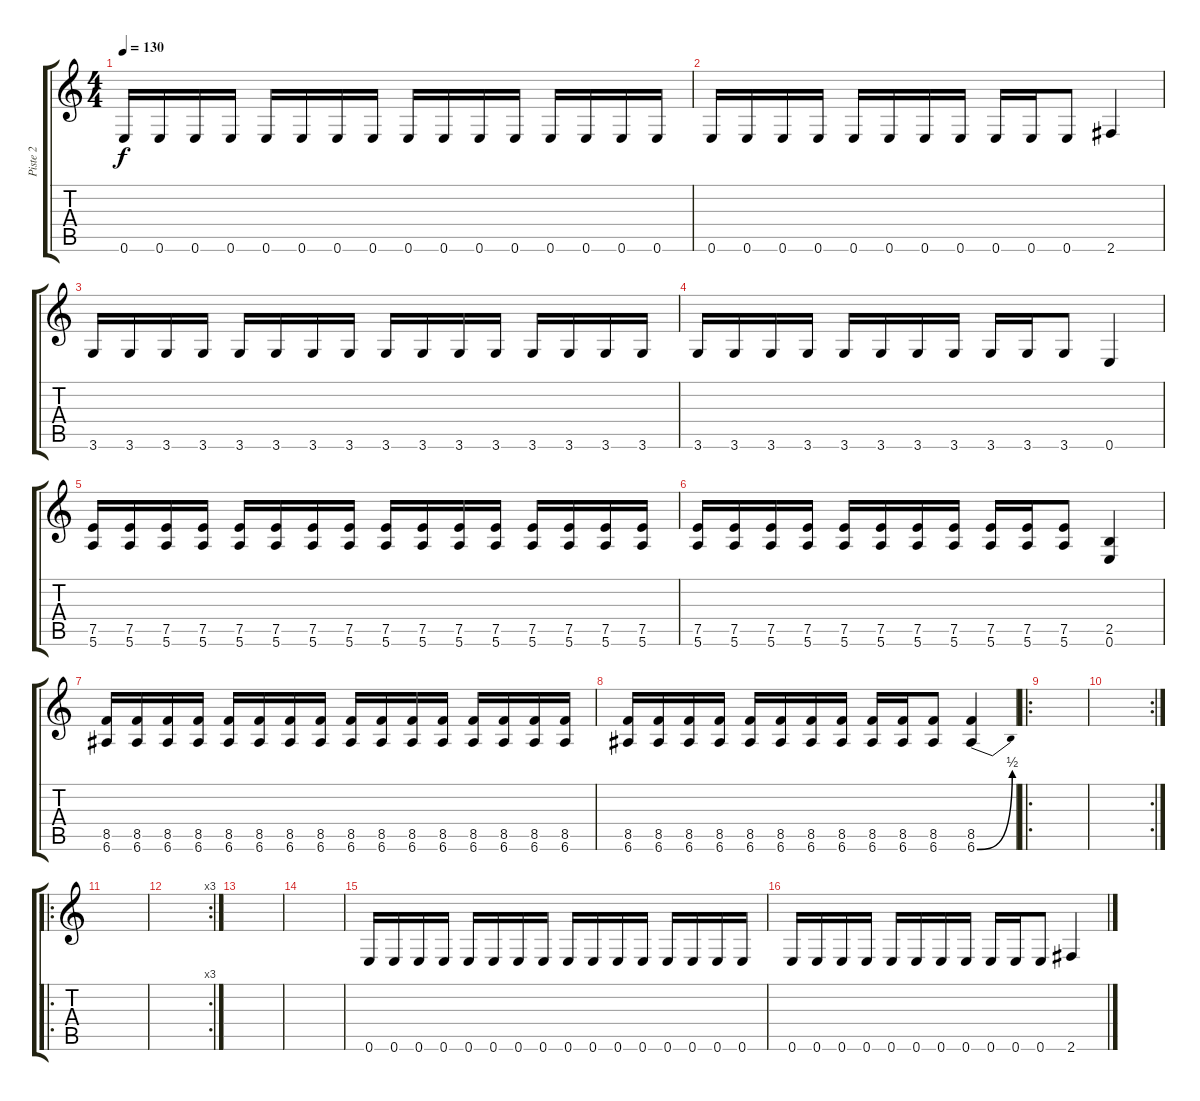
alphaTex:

\track ("Piste 2" "Piste 2") {instrument distortionguitar}
\staff {score tabs}
\tuning (E4 B3 G3 D3 A2 E2) {hide}
\ts (4 4)
\tempo 130
\clef g2
\ks c
0.6.16{dy f} 0.6.16 0.6.16 0.6.16 0.6.16 0.6.16 0.6.16 0.6.16 0.6.16 0.6.16 0.6.16 0.6.16 0.6.16 0.6.16 0.6.16 0.6.16 |
0.6.16 0.6.16 0.6.16 0.6.16 0.6.16 0.6.16 0.6.16 0.6.16 0.6.16 0.6.16 0.6.8 2.6.4 |
3.6.16 3.6.16 3.6.16 3.6.16 3.6.16 3.6.16 3.6.16 3.6.16 3.6.16 3.6.16 3.6.16 3.6.16 3.6.16 3.6.16 3.6.16 3.6.16 |
3.6.16 3.6.16 3.6.16 3.6.16 3.6.16 3.6.16 3.6.16 3.6.16 3.6.16 3.6.16 3.6.8 0.6.4 |
(7.5 5.6).16 (7.5 5.6).16 (7.5 5.6).16 (7.5 5.6).16 (7.5 5.6).16 (7.5 5.6).16 (7.5 5.6).16 (7.5 5.6).16 (7.5 5.6).16 (7.5 5.6).16 (7.5 5.6).16 (7.5 5.6).16 (7.5 5.6).16 (7.5 5.6).16 (7.5 5.6).16 (7.5 5.6).16 |
(7.5 5.6).16 (7.5 5.6).16 (7.5 5.6).16 (7.5 5.6).16 (7.5 5.6).16 (7.5 5.6).16 (7.5 5.6).16 (7.5 5.6).16 (7.5 5.6).16 (7.5 5.6).16 (7.5 5.6).8 (2.5 0.6).4 |
(8.5 6.6).16 (8.5 6.6).16 (8.5 6.6).16 (8.5 6.6).16 (8.5 6.6).16 (8.5 6.6).16 (8.5 6.6).16 (8.5 6.6).16 (8.5 6.6).16 (8.5 6.6).16 (8.5 6.6).16 (8.5 6.6).16 (8.5 6.6).16 (8.5 6.6).16 (8.5 6.6).16 (8.5 6.6).16 |
(8.5 6.6).16 (8.5 6.6).16 (8.5 6.6).16 (8.5 6.6).16 (8.5 6.6).16 (8.5 6.6).16 (8.5 6.6).16 (8.5 6.6).16 (8.5 6.6).16 (8.5 6.6).16 (8.5 6.6).8 (8.5 6.6{be (bend 0 0 60 2)}).4 |
\ro
|
\rc 2
|
\ro
|
\rc 3
|
|
|
0.6.16 0.6.16 0.6.16 0.6.16 0.6.16 0.6.16 0.6.16 0.6.16 0.6.16 0.6.16 0.6.16 0.6.16 0.6.16 0.6.16 0.6.16 0.6.16 |
0.6.16 0.6.16 0.6.16 0.6.16 0.6.16 0.6.16 0.6.16 0.6.16 0.6.16 0.6.16 0.6.8 2.6.4
